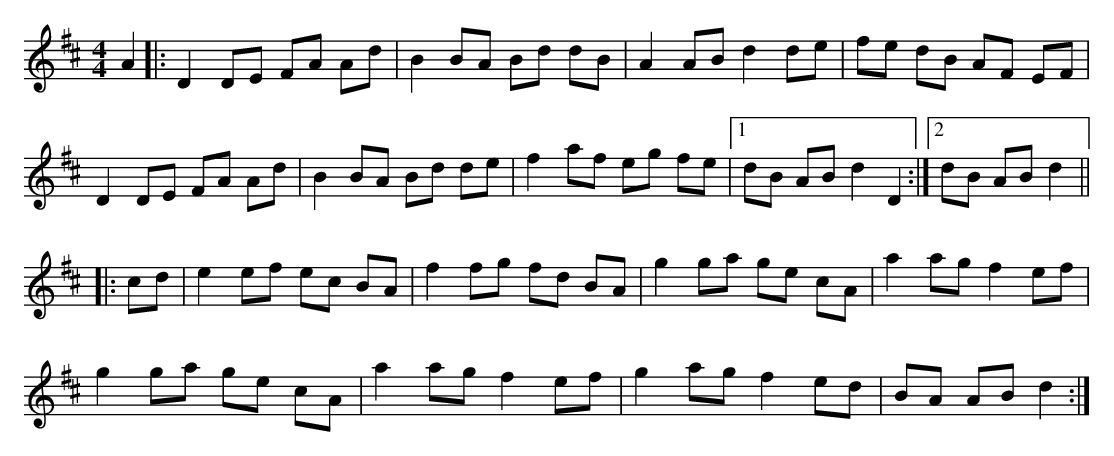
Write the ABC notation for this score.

X:1
M:4/4
K:D
A2|:D2 DE FA Ad|B2 BA Bd dB|A2 AB d2 de|fe dB AF EF|
D2 DE FA Ad|B2 BA Bd de|f2 af eg fe|1 dB AB d2 D2:|2 dB AB d2||
|:cd|e2 ef ec BA|f2 fg fd BA|g2 ga ge cA|a2 ag f2 ef|
g2 ga ge cA|a2 ag f2 ef|g2 ag f2 ed|BA AB d2:|
